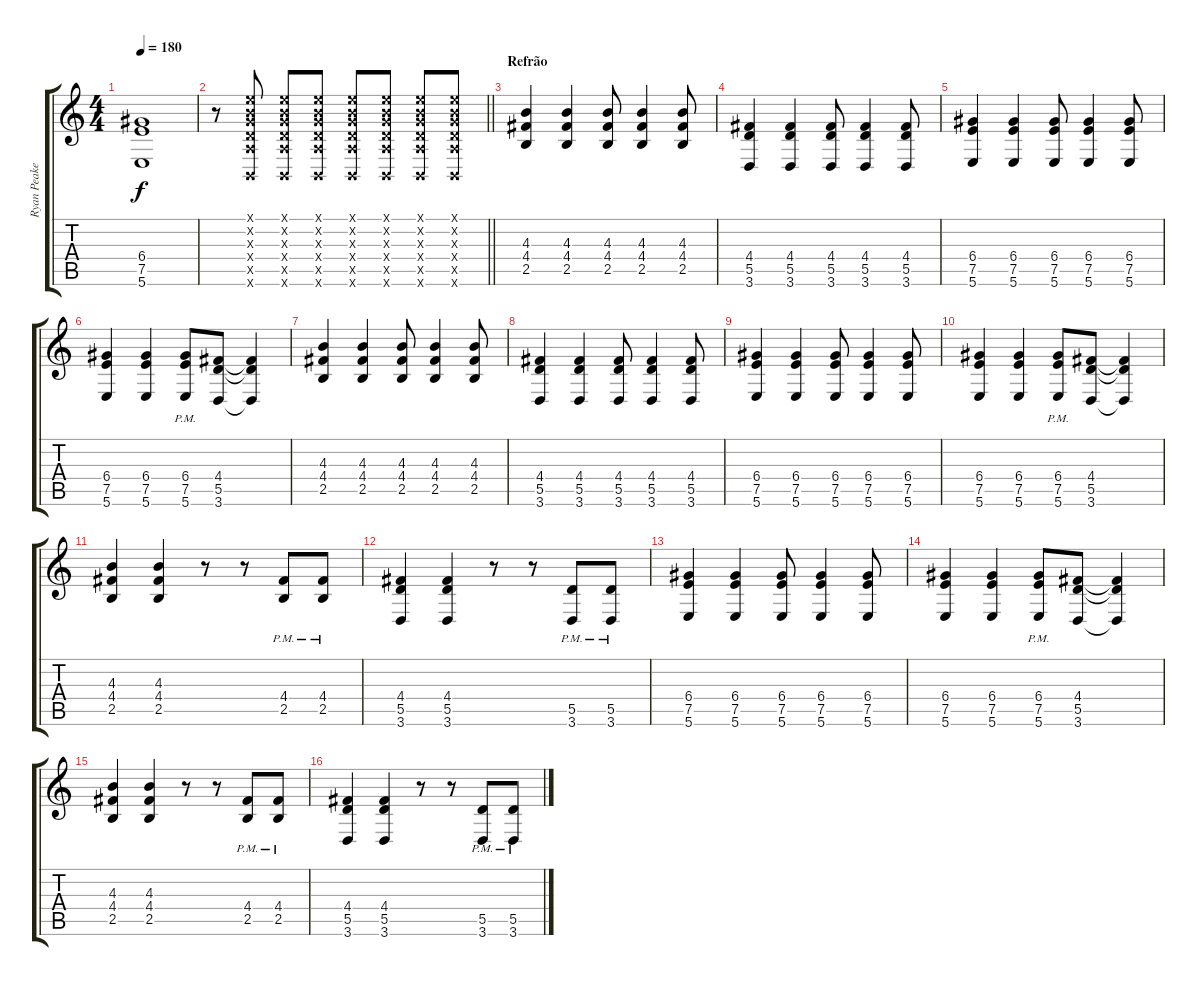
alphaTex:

\track ("Ryan Peake" "Ryan Peake") {instrument distortionguitar}
\staff {score tabs}
\tuning (E4 B3 G3 D3 A2 B1) {hide}
\ts (4 4)
\tempo 180
\clef g2
\ks c
(6.4 7.5 5.6).1{dy f} |
\barLineRight lightlight
r.8 (0.1{x} 0.2{x} 0.3{x} 0.4{x} 0.5{x} 0.6{x}).8{instrument distortionguitar} (0.1{x} 0.2{x} 0.3{x} 0.4{x} 0.5{x} 0.6{x}).8 (0.1{x} 0.2{x} 0.3{x} 0.4{x} 0.5{x} 0.6{x}).8 (0.1{x} 0.2{x} 0.3{x} 0.4{x} 0.5{x} 0.6{x}).8 (0.1{x} 0.2{x} 0.3{x} 0.4{x} 0.5{x} 0.6{x}).8 (0.1{x} 0.2{x} 0.3{x} 0.4{x} 0.5{x} 0.6{x}).8 (0.1{x} 0.2{x} 0.3{x} 0.4{x} 0.5{x} 0.6{x}).8 |
\section ("" "Refrão")
(4.3 4.4 2.5).4 (4.3 4.4 2.5).4 (4.3 4.4 2.5).8 (4.3 4.4 2.5).4 (4.3 4.4 2.5).8 |
(4.4 5.5 3.6).4 (4.4 5.5 3.6).4 (4.4 5.5 3.6).8 (4.4 5.5 3.6).4 (4.4 5.5 3.6).8 |
(6.4 7.5 5.6).4 (6.4 7.5 5.6).4 (6.4 7.5 5.6).8 (6.4 7.5 5.6).4 (6.4 7.5 5.6).8 |
(6.4 7.5 5.6).4 (6.4 7.5 5.6).4 (6.4 7.5 5.6{pm}).8 (4.4 5.5 3.6).8 (4.4{t} 5.5{t} 3.6{t}).4 |
(4.3 4.4 2.5).4 (4.3 4.4 2.5).4 (4.3 4.4 2.5).8 (4.3 4.4 2.5).4 (4.3 4.4 2.5).8 |
(4.4 5.5 3.6).4 (4.4 5.5 3.6).4 (4.4 5.5 3.6).8 (4.4 5.5 3.6).4 (4.4 5.5 3.6).8 |
(6.4 7.5 5.6).4 (6.4 7.5 5.6).4 (6.4 7.5 5.6).8 (6.4 7.5 5.6).4 (6.4 7.5 5.6).8 |
(6.4 7.5 5.6).4 (6.4 7.5 5.6).4 (6.4 7.5 5.6{pm}).8 (4.4 5.5 3.6).8 (4.4{t} 5.5{t} 3.6{t}).4 |
(4.3 4.4 2.5).4 (4.3 4.4 2.5).4 r.8 r.8 (4.4{pm} 2.5{pm}).8 (4.4{pm} 2.5{pm}).8 |
(4.4 5.5 3.6).4 (4.4 5.5 3.6).4 r.8 r.8 (5.5{pm} 3.6{pm}).8 (5.5{pm} 3.6{pm}).8 |
(6.4 7.5 5.6).4 (6.4 7.5 5.6).4 (6.4 7.5 5.6).8 (6.4 7.5 5.6).4 (6.4 7.5 5.6).8 |
(6.4 7.5 5.6).4 (6.4 7.5 5.6).4 (6.4{pm} 7.5{pm} 5.6{pm}).8 (4.4 5.5 3.6).8 (4.4{t} 5.5{t} 3.6{t}).4 |
(4.3 4.4 2.5).4 (4.3 4.4 2.5).4 r.8 r.8 (4.4{pm} 2.5{pm}).8 (4.4{pm} 2.5{pm}).8 |
(4.4 5.5 3.6).4 (4.4 5.5 3.6).4 r.8 r.8 (5.5{pm} 3.6{pm}).8 (5.5{pm} 3.6{pm}).8
